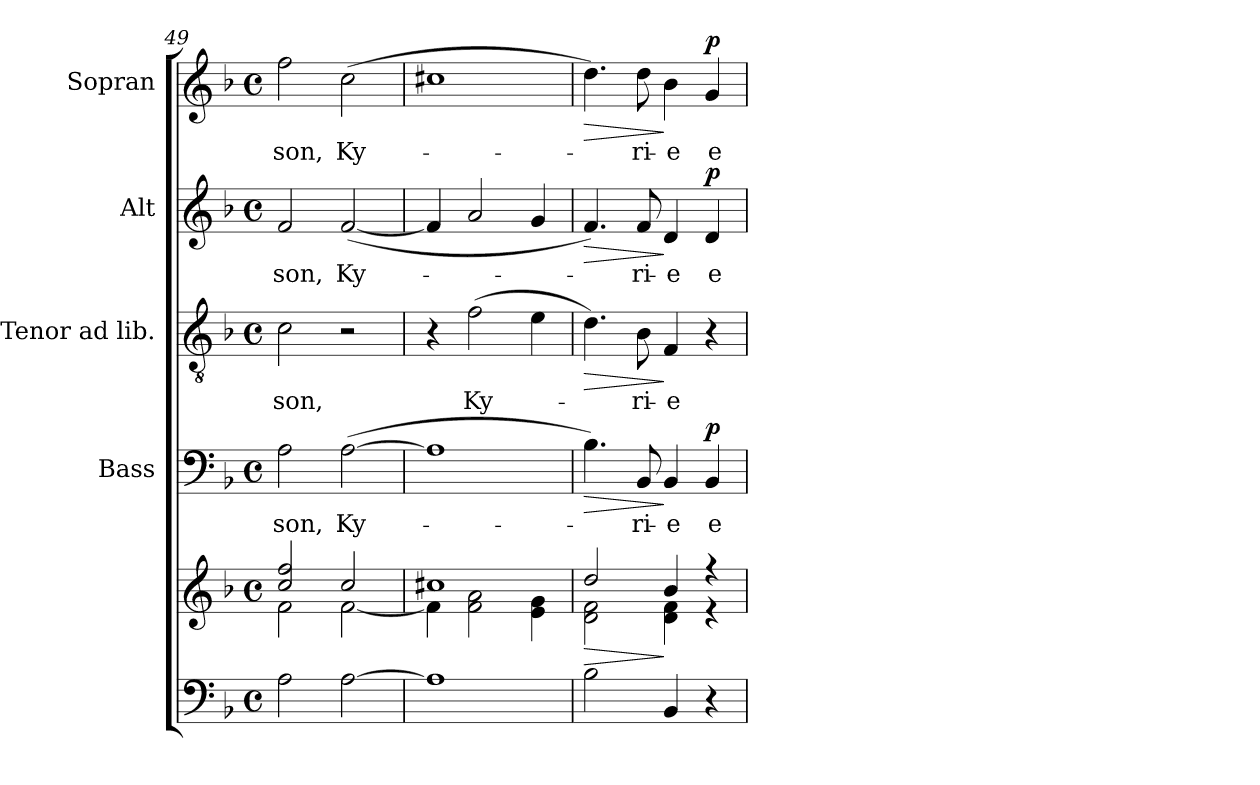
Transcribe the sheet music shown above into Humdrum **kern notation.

**kern	**kern	**dynam	**kern	**text	**dynam	**kern	**text	**dynam	**kern	**text	**dynam	**kern	**text	**dynam
*part5	*part5	*part5	*part4	*part4	*part4	*part3	*part3	*part3	*part2	*part2	*part2	*part1	*part1	*part1
*staff6	*staff5	*staff5/6	*staff4	*staff4	*staff4	*staff3	*staff3	*staff3	*staff2	*staff2	*staff2	*staff1	*staff1	*staff1
*	*	*	*I"Bass	*	*	*I"Tenor ad lib.	*	*	*I"Alt	*	*	*I"Sopran	*	*
*	*	*	*I'B.	*	*	*I'T.	*	*	*I'A.	*	*	*I'S.	*	*
*clefF4	*clefG2	*	*clefF4	*	*	*clefGv2	*	*	*clefG2	*	*	*clefG2	*	*
*k[b-]	*k[b-]	*	*k[b-]	*	*	*k[b-]	*	*	*k[b-]	*	*	*k[b-]	*	*
*F:	*F:	*	*F:	*	*	*F:	*	*	*F:	*	*	*F:	*	*
*M4/4	*M4/4	*	*M4/4	*	*	*M4/4	*	*	*M4/4	*	*	*M4/4	*	*
*met(c)	*met(c)	*	*met(c)	*	*	*met(c)	*	*	*met(c)	*	*	*met(c)	*	*
=49	=49	=49	=49	=49	=49	=49	=49	=49	=49	=49	=49	=49	=49	=49
*	*^	*	*	*	*	*	*	*	*	*	*	*	*	*
!	!	!	!	!	!LO:LY:b	!	!	!LO:LY:b	!	!	!LO:LY:b	!	!	!LO:LY:b	!
2A\	2cc/ 2ff/	2f\	.	2A\	-son,	.	2c\	-son,	.	2f/	-son,	.	2ff\	-son,	.
!	!	!	!	!	!LO:LY:b	!	!	!	!	!	!LO:LY:b	!	!	!LO:LY:b	!
[2A\	2cc/	[<2f\	.	(>[2A\	Ky-	.	2r	.	.	(<[2f/	Ky-	.	(>2cc\	Ky-	.
=50	=50	=50	=50	=50	=50	=50	=50	=50	=50	=50	=50	=50	=50	=50	=50
1A]	1cc#X	4f\]	.	1A]	.	.	4r	.	.	4f/]	.	.	1cc#X	.	.
!	!	!	!	!	!	!	!	!LO:LY:b	!	!	!	!	!	!	!
.	.	2f\ 2a\	.	.	.	.	(>2f\	Ky-	.	2a/	.	.	.	.	.
.	.	4e\ 4g\	.	.	.	.	4e\	.	.	4g/	.	.	.	.	.
=51	=51	=51	=51	=51	=51	=51	=51	=51	=51	=51	=51	=51	=51	=51	=51
!	!	!	!LO:HP:b	!	!	!LO:HP:b	!	!	!LO:HP:b	!	!	!LO:HP:b	!	!	!LO:HP:b
2B-\	2dd/	2d\ 2f\	>	4.B-\)	.	>	4.d\)	.	>	4.f/)	.	>	4.dd\)	.	>
!	!	!	!	!	!LO:LY:b	!	!	!LO:LY:b	!	!	!LO:LY:b	!	!	!LO:LY:b	!
.	.	.	.	8BB-/	-ri-	.	8B-\	-ri-	.	8f/	-ri-	.	8dd\	-ri-	.
!	!	!	!	!	!LO:LY:b	!	!	!LO:LY:b	!	!	!LO:LY:b	!	!	!LO:LY:b	!
4BB-/	4b-/	4d\ 4f\	]	4BB-/	-e	]	4F/	-e	]	4d/	-e	]	4b-\	-e	]
!	!	!	!	!	!LO:LY:b	!LO:DY:a	!	!	!	!	!LO:LY:b	!LO:DY:a	!	!LO:LY:b	!LO:DY:a
4r	4r	4r	.	4BB-/	e-	p	4r	.	.	4d/	e-	p	4g/	e-	p
*	*v	*v	*	*	*	*	*	*	*	*	*	*	*	*	*
=	=	=	=	=	=	=	=	=	=	=	=	=	=	=
*-	*-	*-	*-	*-	*-	*-	*-	*-	*-	*-	*-	*-	*-	*-
